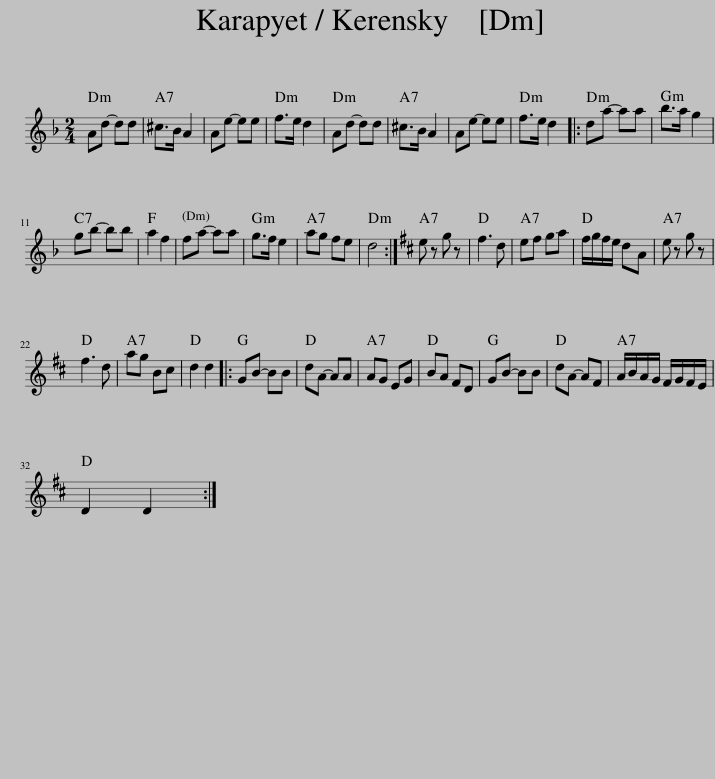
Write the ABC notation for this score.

X:1
L:1/8
M:2/4
I:linebreak $
K:Dmin
V:1 treble
V:1
 Ad- dd | ^c>B A2 | Ae- ee | f>e d2 | Ad- dd | %5
 ^c>B A2 | Ae- ee | f>e d2 |: da- aa | b>a g2 |$ %10
 gb- bb | a2 f2 | fa- aa | g>f e2 | ag fe | %15
 d4 :|[K:D] e z g z | f3 d | ef ga | f/g/f/e/ dA | %20
 e z g z |$ f3 d | ag Bc | d2 d2 |: GB- BB | %25
 dA- AA | AG EG | BA FD | GB- BB | dA- AF | %30
 A/B/A/G/ F/G/F/E/ |$ D2 D2 :| %32
